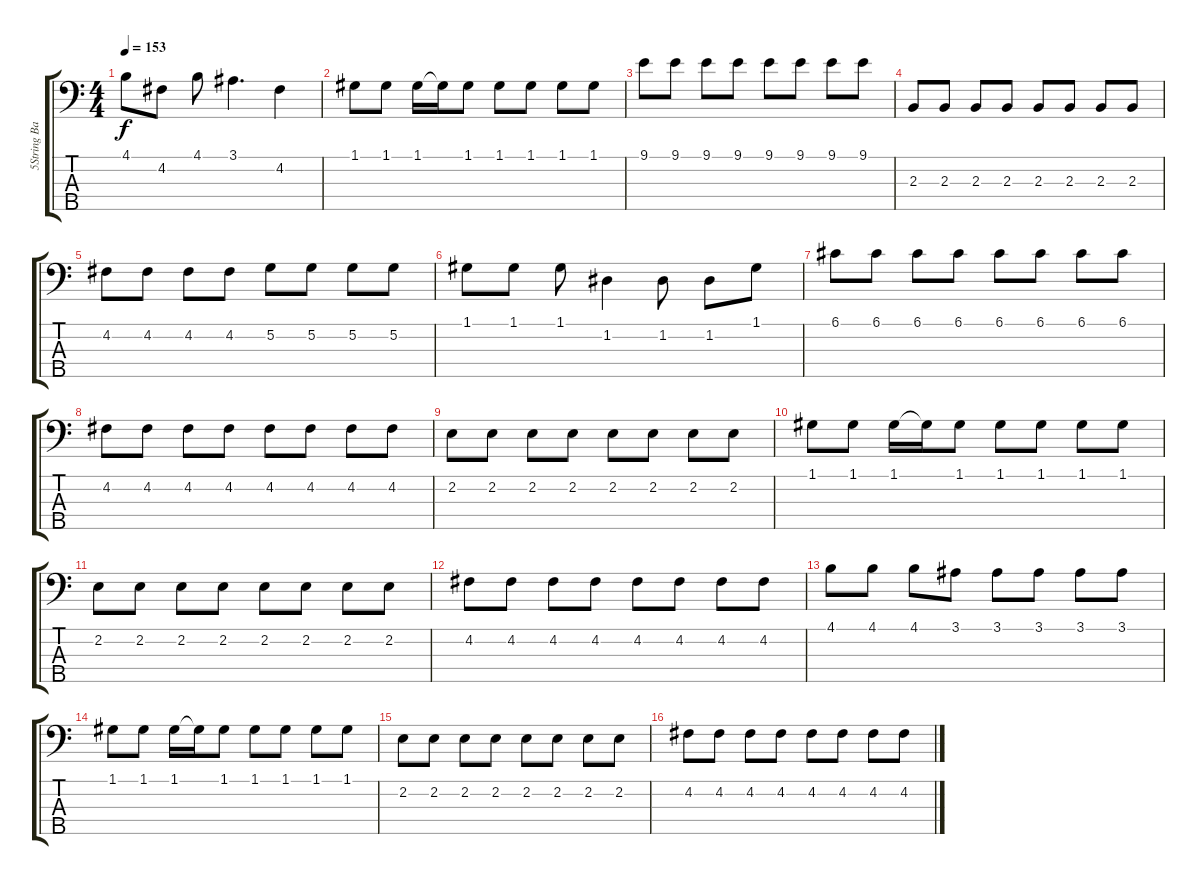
\track ("5String Bass" "5String Ba") {instrument fretlessbass}
\staff {score tabs}
\tuning (G2 D2 A1 E1 B0) {hide}
\ts (4 4)
\tempo 153
\clef f4
\ks c
4.1.8{dy f} 4.2.8 4.1.8 3.1.4{d} 4.2.4 |
1.1.8 1.1.8 1.1.16 1.1{t}.16 1.1.8 1.1.8 1.1.8 1.1.8 1.1.8 |
9.1.8 9.1.8 9.1.8 9.1.8 9.1.8 9.1.8 9.1.8 9.1.8 |
2.3.8 2.3.8 2.3.8 2.3.8 2.3.8 2.3.8 2.3.8 2.3.8 |
4.2.8 4.2.8 4.2.8 4.2.8 5.2.8 5.2.8 5.2.8 5.2.8 |
1.1.8 1.1.8 1.1.8 1.2.4 1.2.8 1.2.8 1.1.8 |
6.1.8 6.1.8 6.1.8 6.1.8 6.1.8 6.1.8 6.1.8 6.1.8 |
4.2.8 4.2.8 4.2.8 4.2.8 4.2.8 4.2.8 4.2.8 4.2.8 |
2.2.8 2.2.8 2.2.8 2.2.8 2.2.8 2.2.8 2.2.8 2.2.8 |
1.1.8 1.1.8 1.1.16 1.1{t}.16 1.1.8 1.1.8 1.1.8 1.1.8 1.1.8 |
2.2.8 2.2.8 2.2.8 2.2.8 2.2.8 2.2.8 2.2.8 2.2.8 |
4.2.8 4.2.8 4.2.8 4.2.8 4.2.8 4.2.8 4.2.8 4.2.8 |
4.1.8 4.1.8 4.1.8 3.1.8 3.1.8 3.1.8 3.1.8 3.1.8 |
1.1.8 1.1.8 1.1.16 1.1{t}.16 1.1.8 1.1.8 1.1.8 1.1.8 1.1.8 |
2.2.8 2.2.8 2.2.8 2.2.8 2.2.8 2.2.8 2.2.8 2.2.8 |
4.2.8 4.2.8 4.2.8 4.2.8 4.2.8 4.2.8 4.2.8 4.2.8
